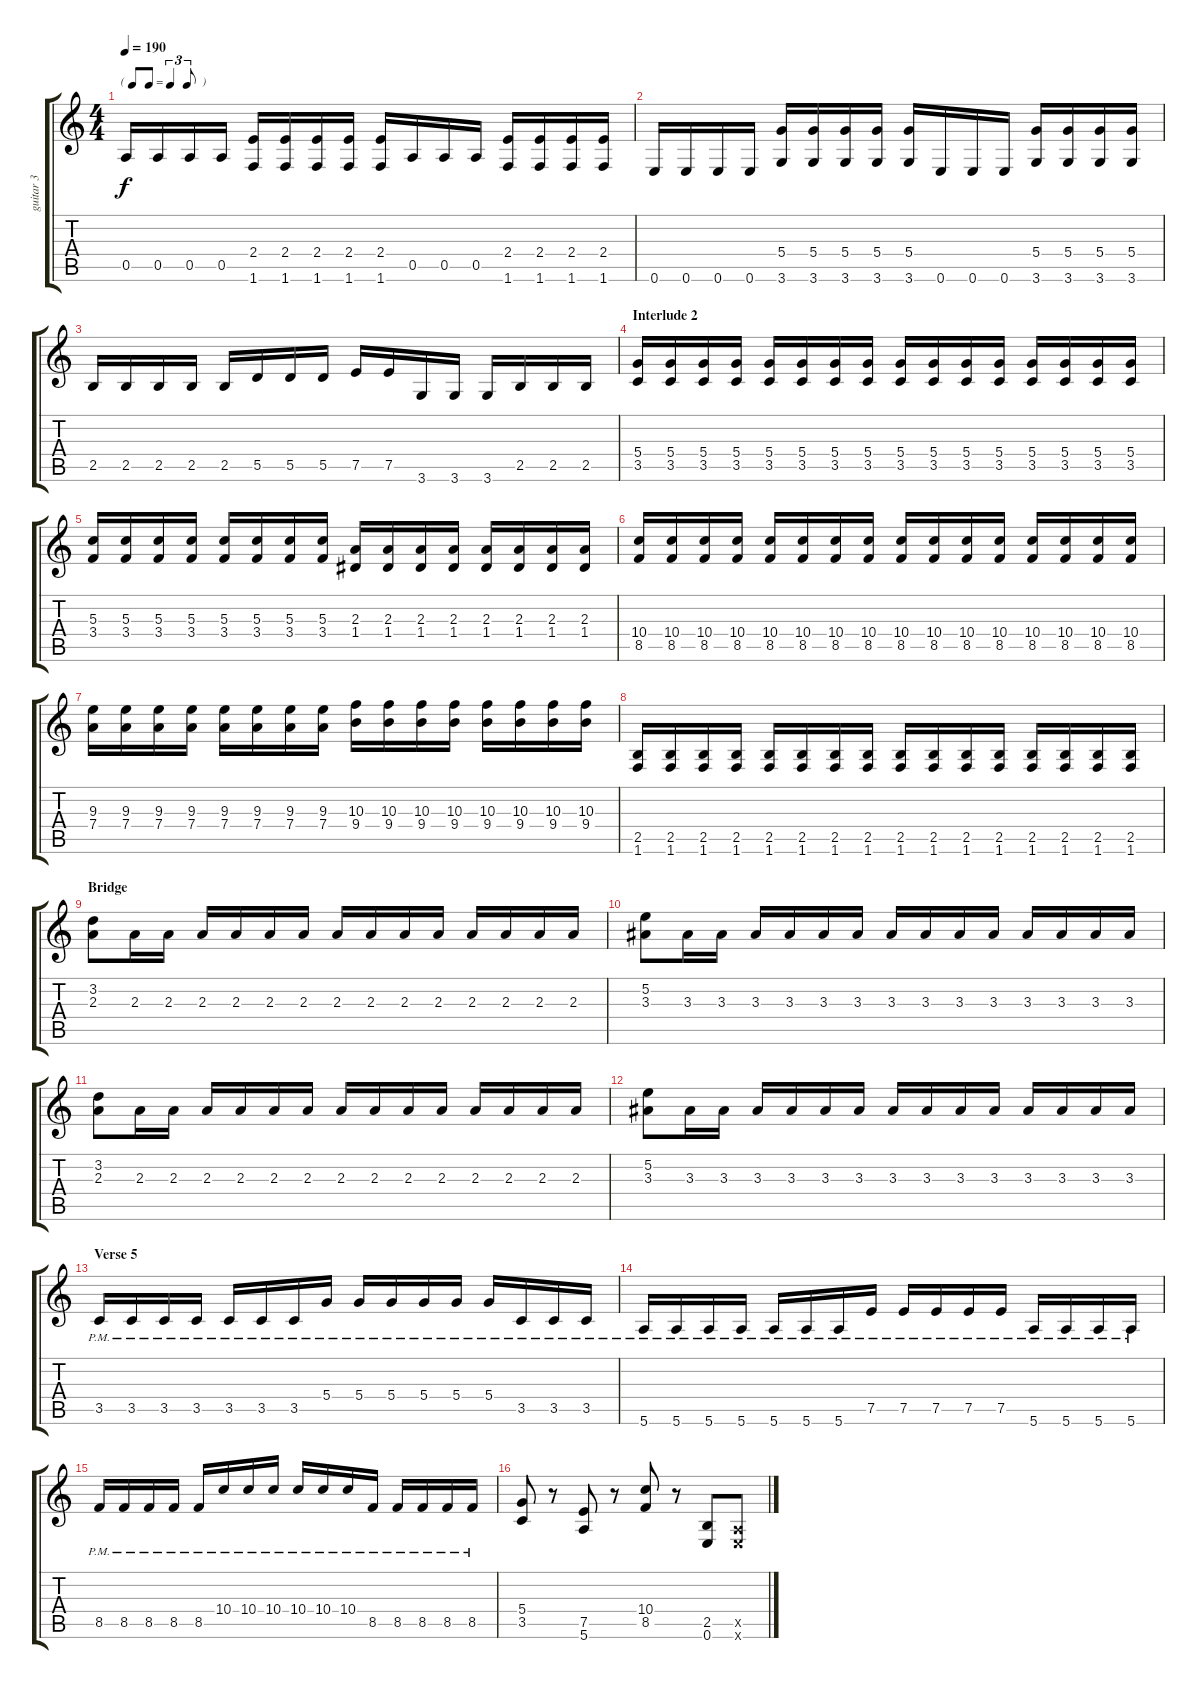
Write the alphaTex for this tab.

\track ("guitar 3" "guitar 3") {instrument distortionguitar}
\staff {score tabs}
\tuning (E4 B3 G3 D3 A2 E2) {hide}
\ts (4 4)
\tf triplet8th
\tempo 190
\clef g2
\ks c
0.5.16{dy f} 0.5.16 0.5.16 0.5.16 (2.4 1.6).16 (2.4 1.6).16 (2.4 1.6).16 (2.4 1.6).16 (2.4 1.6).16 0.5.16 0.5.16 0.5.16 (2.4 1.6).16 (2.4 1.6).16 (2.4 1.6).16 (2.4 1.6).16 |
0.6.16 0.6.16 0.6.16 0.6.16 (5.4 3.6).16 (5.4 3.6).16 (5.4 3.6).16 (5.4 3.6).16 (5.4 3.6).16 0.6.16 0.6.16 0.6.16 (5.4 3.6).16 (5.4 3.6).16 (5.4 3.6).16 (5.4 3.6).16 |
2.5.16 2.5.16 2.5.16 2.5.16 2.5.16 5.5.16 5.5.16 5.5.16 7.5.16 7.5.16 3.6.16 3.6.16 3.6.16 2.5.16 2.5.16 2.5.16 |
\section ("" "Interlude 2")
(5.4 3.5).16 (5.4 3.5).16 (5.4 3.5).16 (5.4 3.5).16 (5.4 3.5).16 (5.4 3.5).16 (5.4 3.5).16 (5.4 3.5).16 (5.4 3.5).16 (5.4 3.5).16 (5.4 3.5).16 (5.4 3.5).16 (5.4 3.5).16 (5.4 3.5).16 (5.4 3.5).16 (5.4 3.5).16 |
(5.3 3.4).16 (5.3 3.4).16 (5.3 3.4).16 (5.3 3.4).16 (5.3 3.4).16 (5.3 3.4).16 (5.3 3.4).16 (5.3 3.4).16 (2.3 1.4).16 (2.3 1.4).16 (2.3 1.4).16 (2.3 1.4).16 (2.3 1.4).16 (2.3 1.4).16 (2.3 1.4).16 (2.3 1.4).16 |
(10.4 8.5).16 (10.4 8.5).16 (10.4 8.5).16 (10.4 8.5).16 (10.4 8.5).16 (10.4 8.5).16 (10.4 8.5).16 (10.4 8.5).16 (10.4 8.5).16 (10.4 8.5).16 (10.4 8.5).16 (10.4 8.5).16 (10.4 8.5).16 (10.4 8.5).16 (10.4 8.5).16 (10.4 8.5).16 |
(9.3 7.4).16 (9.3 7.4).16 (9.3 7.4).16 (9.3 7.4).16 (9.3 7.4).16 (9.3 7.4).16 (9.3 7.4).16 (9.3 7.4).16 (10.3 9.4).16 (10.3 9.4).16 (10.3 9.4).16 (10.3 9.4).16 (10.3 9.4).16 (10.3 9.4).16 (10.3 9.4).16 (10.3 9.4).16 |
(2.5 1.6).16 (2.5 1.6).16 (2.5 1.6).16 (2.5 1.6).16 (2.5 1.6).16 (2.5 1.6).16 (2.5 1.6).16 (2.5 1.6).16 (2.5 1.6).16 (2.5 1.6).16 (2.5 1.6).16 (2.5 1.6).16 (2.5 1.6).16 (2.5 1.6).16 (2.5 1.6).16 (2.5 1.6).16 |
\section ("" "Bridge")
(3.2 2.3).8{instrument distortionguitar} 2.3.16 2.3.16 2.3.16 2.3.16 2.3.16 2.3.16 2.3.16 2.3.16 2.3.16 2.3.16 2.3.16 2.3.16 2.3.16 2.3.16 |
(5.2 3.3).8 3.3.16 3.3.16 3.3.16 3.3.16 3.3.16 3.3.16 3.3.16 3.3.16 3.3.16 3.3.16 3.3.16 3.3.16 3.3.16 3.3.16 |
(3.2 2.3).8 2.3.16 2.3.16 2.3.16 2.3.16 2.3.16 2.3.16 2.3.16 2.3.16 2.3.16 2.3.16 2.3.16 2.3.16 2.3.16 2.3.16 |
(5.2 3.3).8 3.3.16 3.3.16 3.3.16 3.3.16 3.3.16 3.3.16 3.3.16 3.3.16 3.3.16 3.3.16 3.3.16 3.3.16 3.3.16 3.3.16 |
\section ("" "Verse 5")
3.5{pm}.16 3.5{pm}.16 3.5{pm}.16 3.5{pm}.16 3.5{pm}.16 3.5{pm}.16 3.5{pm}.16 5.4{pm}.16 5.4{pm}.16 5.4{pm}.16 5.4{pm}.16 5.4{pm}.16 5.4{pm}.16 3.5{pm}.16 3.5{pm}.16 3.5{pm}.16 |
5.6{pm}.16 5.6{pm}.16 5.6{pm}.16 5.6{pm}.16 5.6{pm}.16 5.6{pm}.16 5.6{pm}.16 7.5{pm}.16 7.5{pm}.16 7.5{pm}.16 7.5{pm}.16 7.5{pm}.16 5.6{pm}.16 5.6{pm}.16 5.6{pm}.16 5.6{pm}.16 |
8.5{pm}.16 8.5{pm}.16 8.5{pm}.16 8.5{pm}.16 8.5{pm}.16 10.4{pm}.16 10.4{pm}.16 10.4{pm}.16 10.4{pm}.16 10.4{pm}.16 10.4{pm}.16 8.5{pm}.16 8.5{pm}.16 8.5{pm}.16 8.5{pm}.16 8.5{pm}.16 |
(5.4 3.5).8 r.8 (7.5 5.6).8 r.8 (10.4 8.5).8 r.8 (2.5 0.6).8 (0.5{x} 0.6{x}).8
